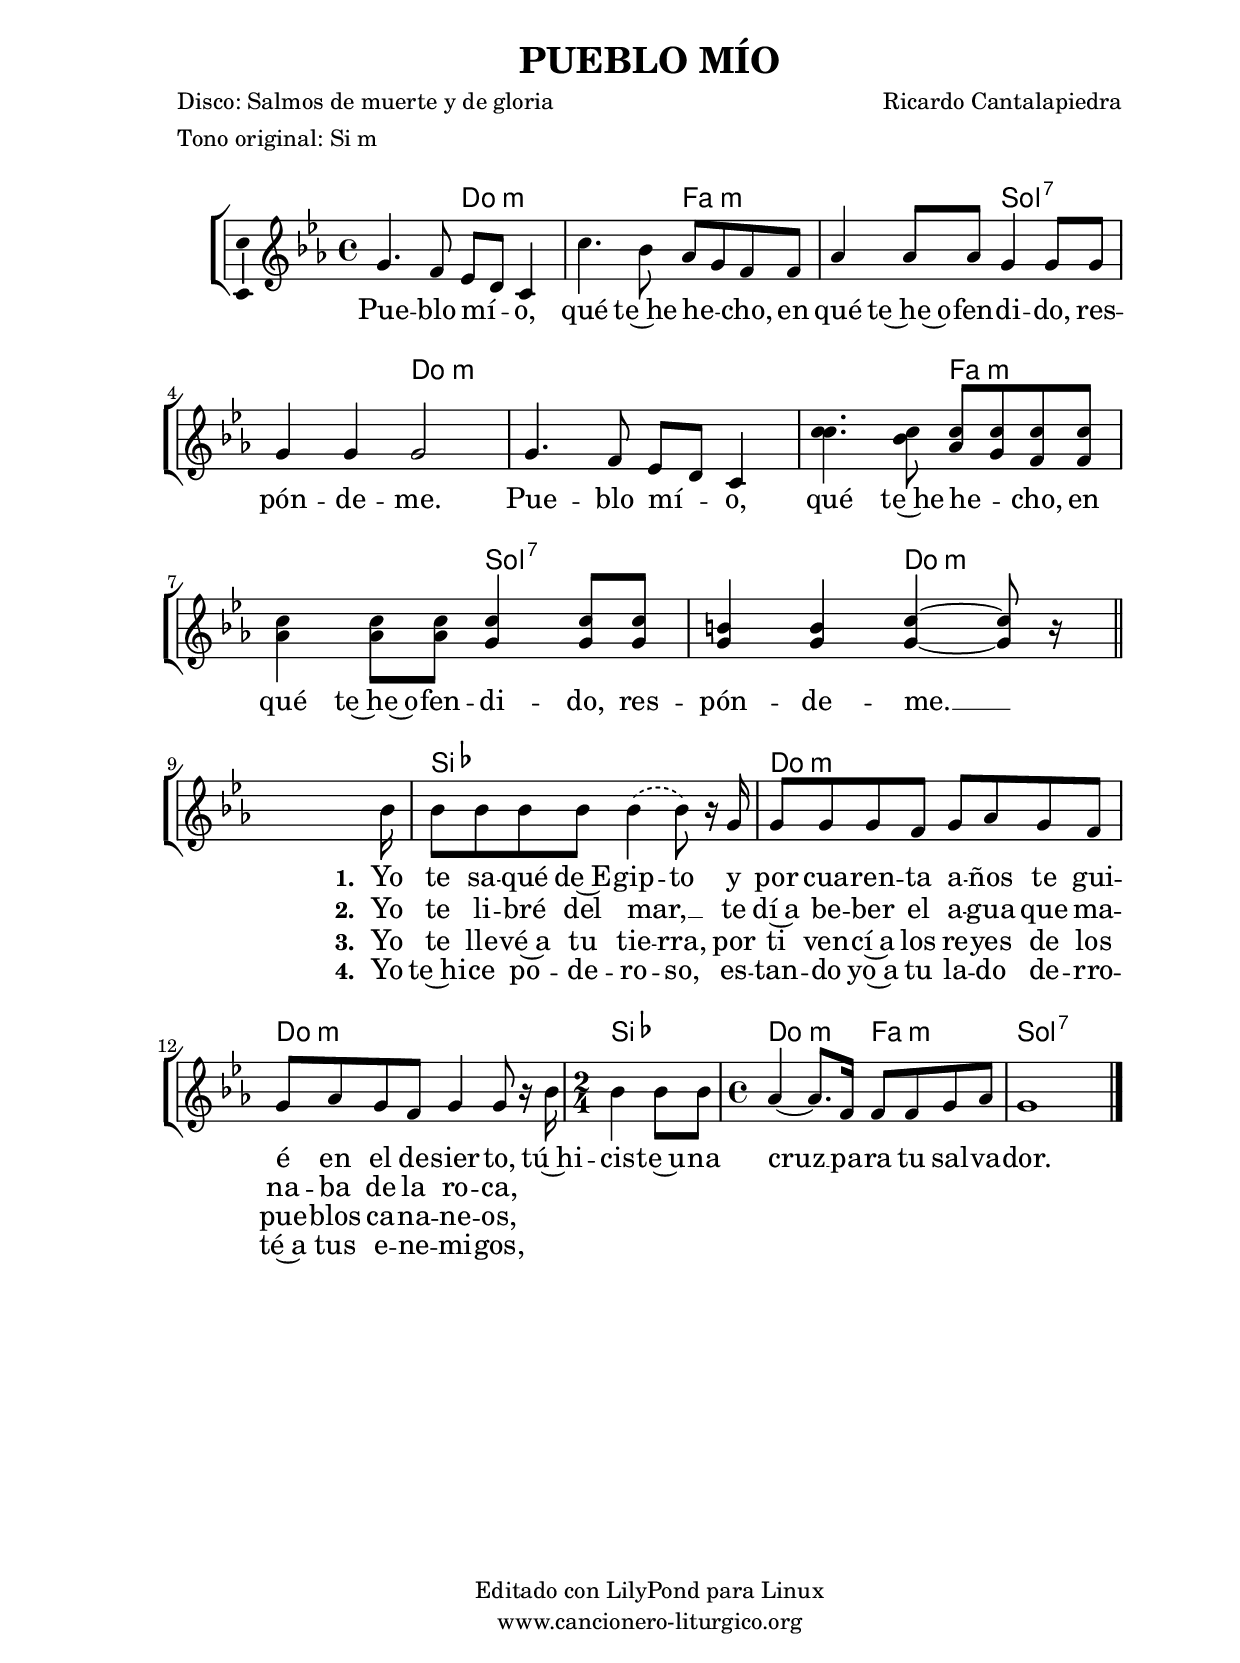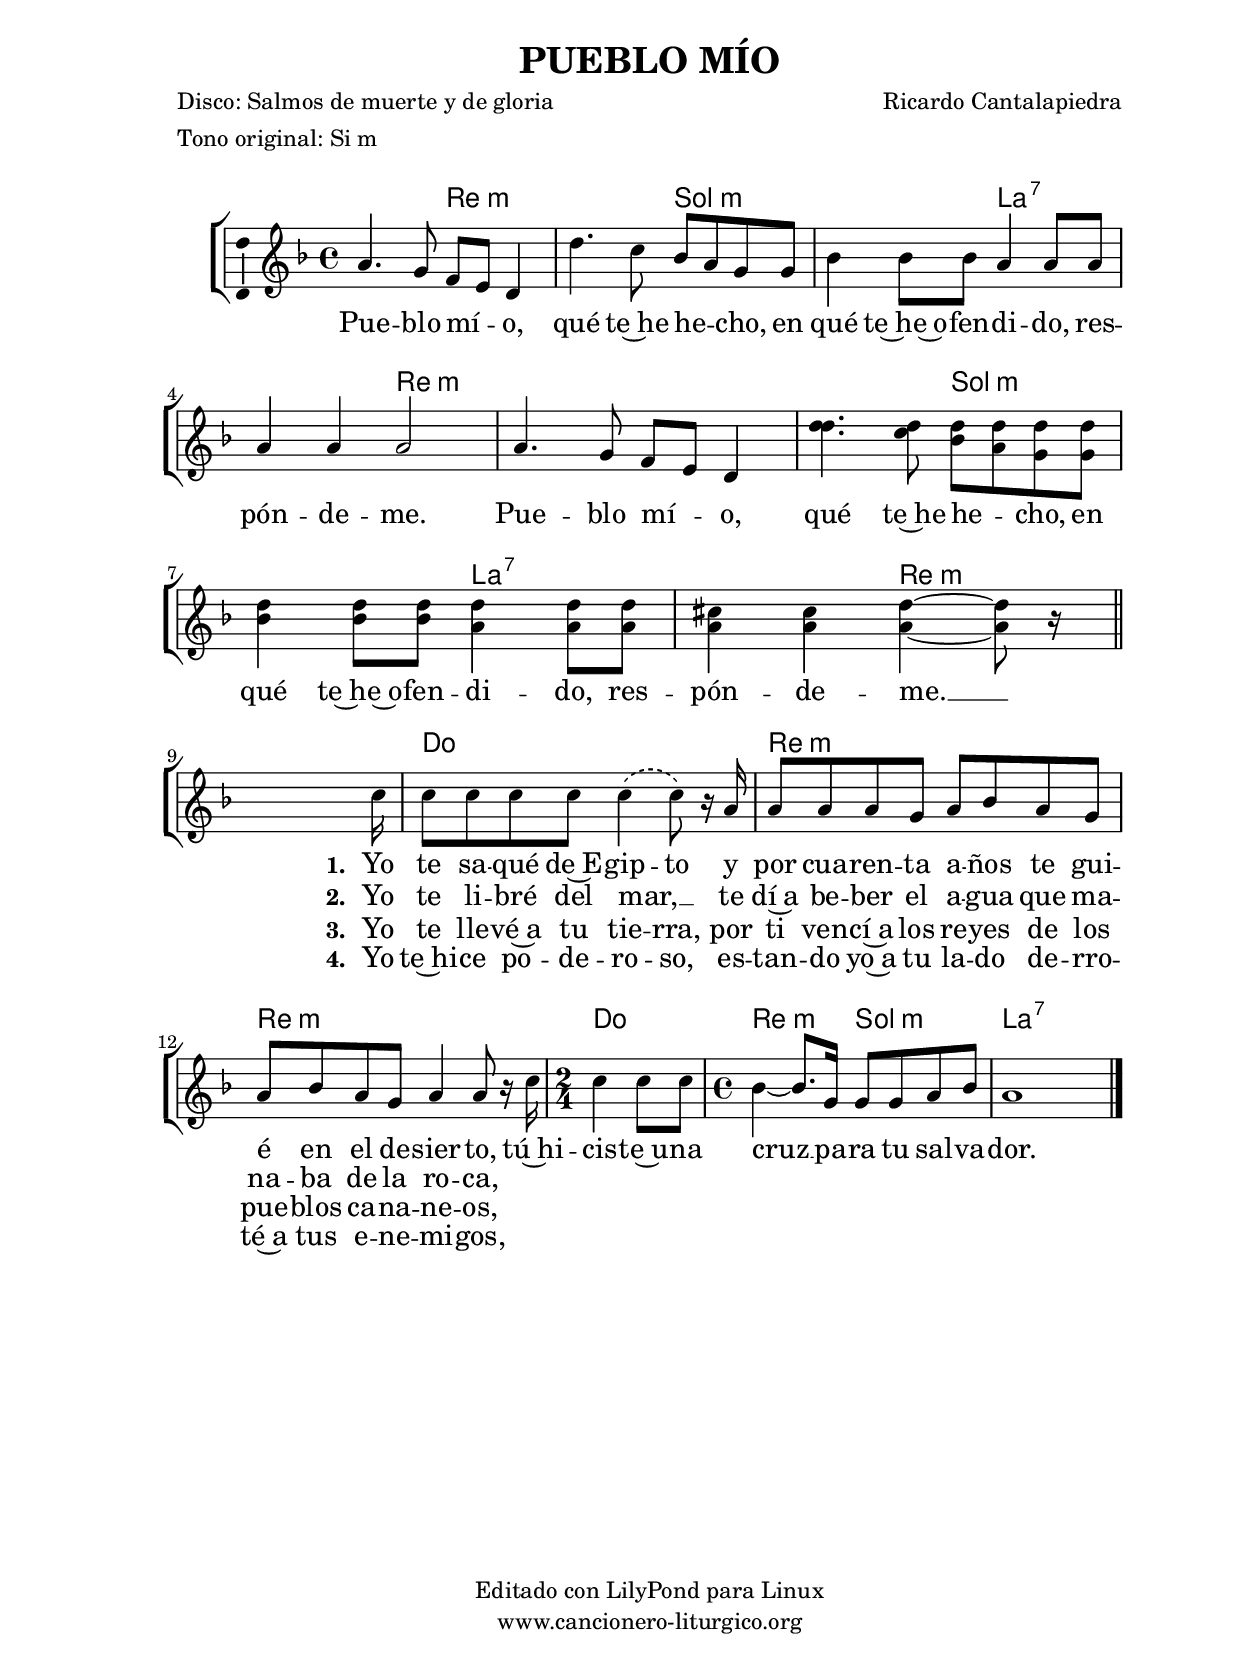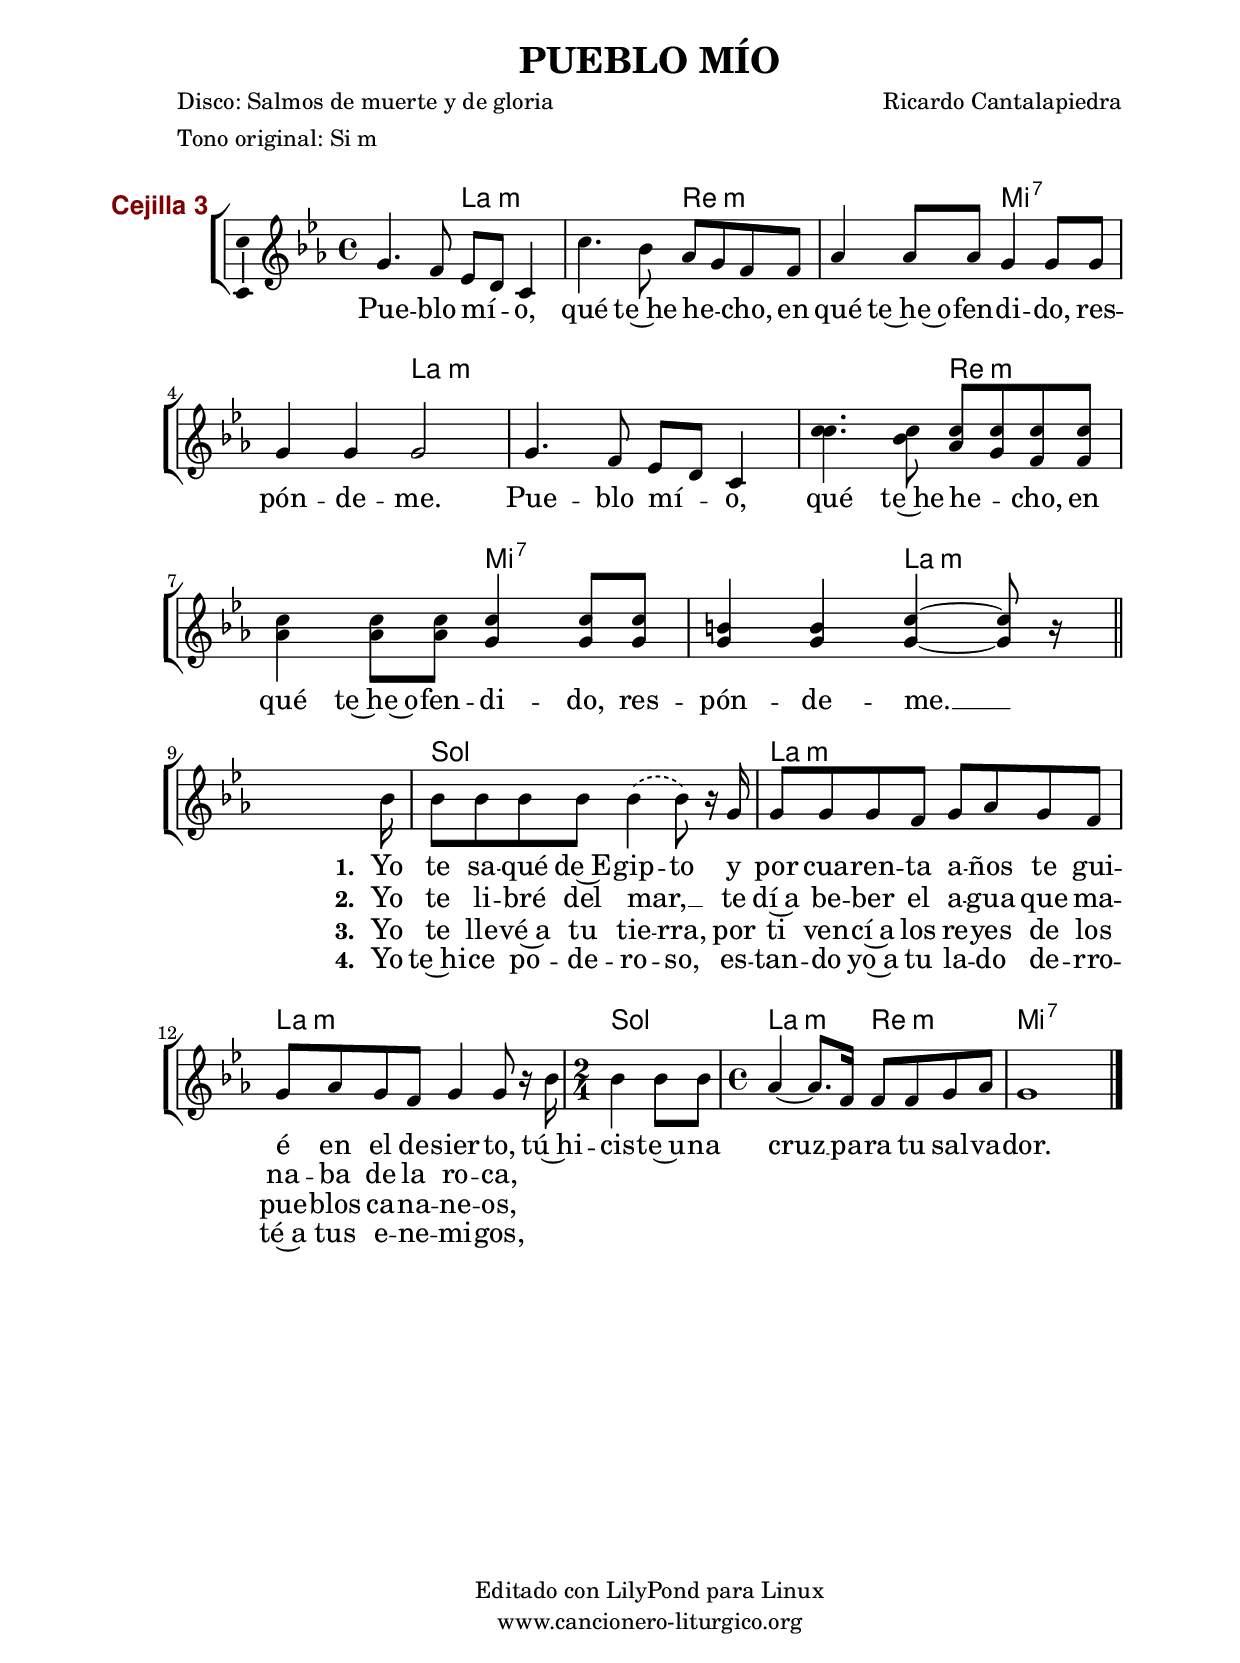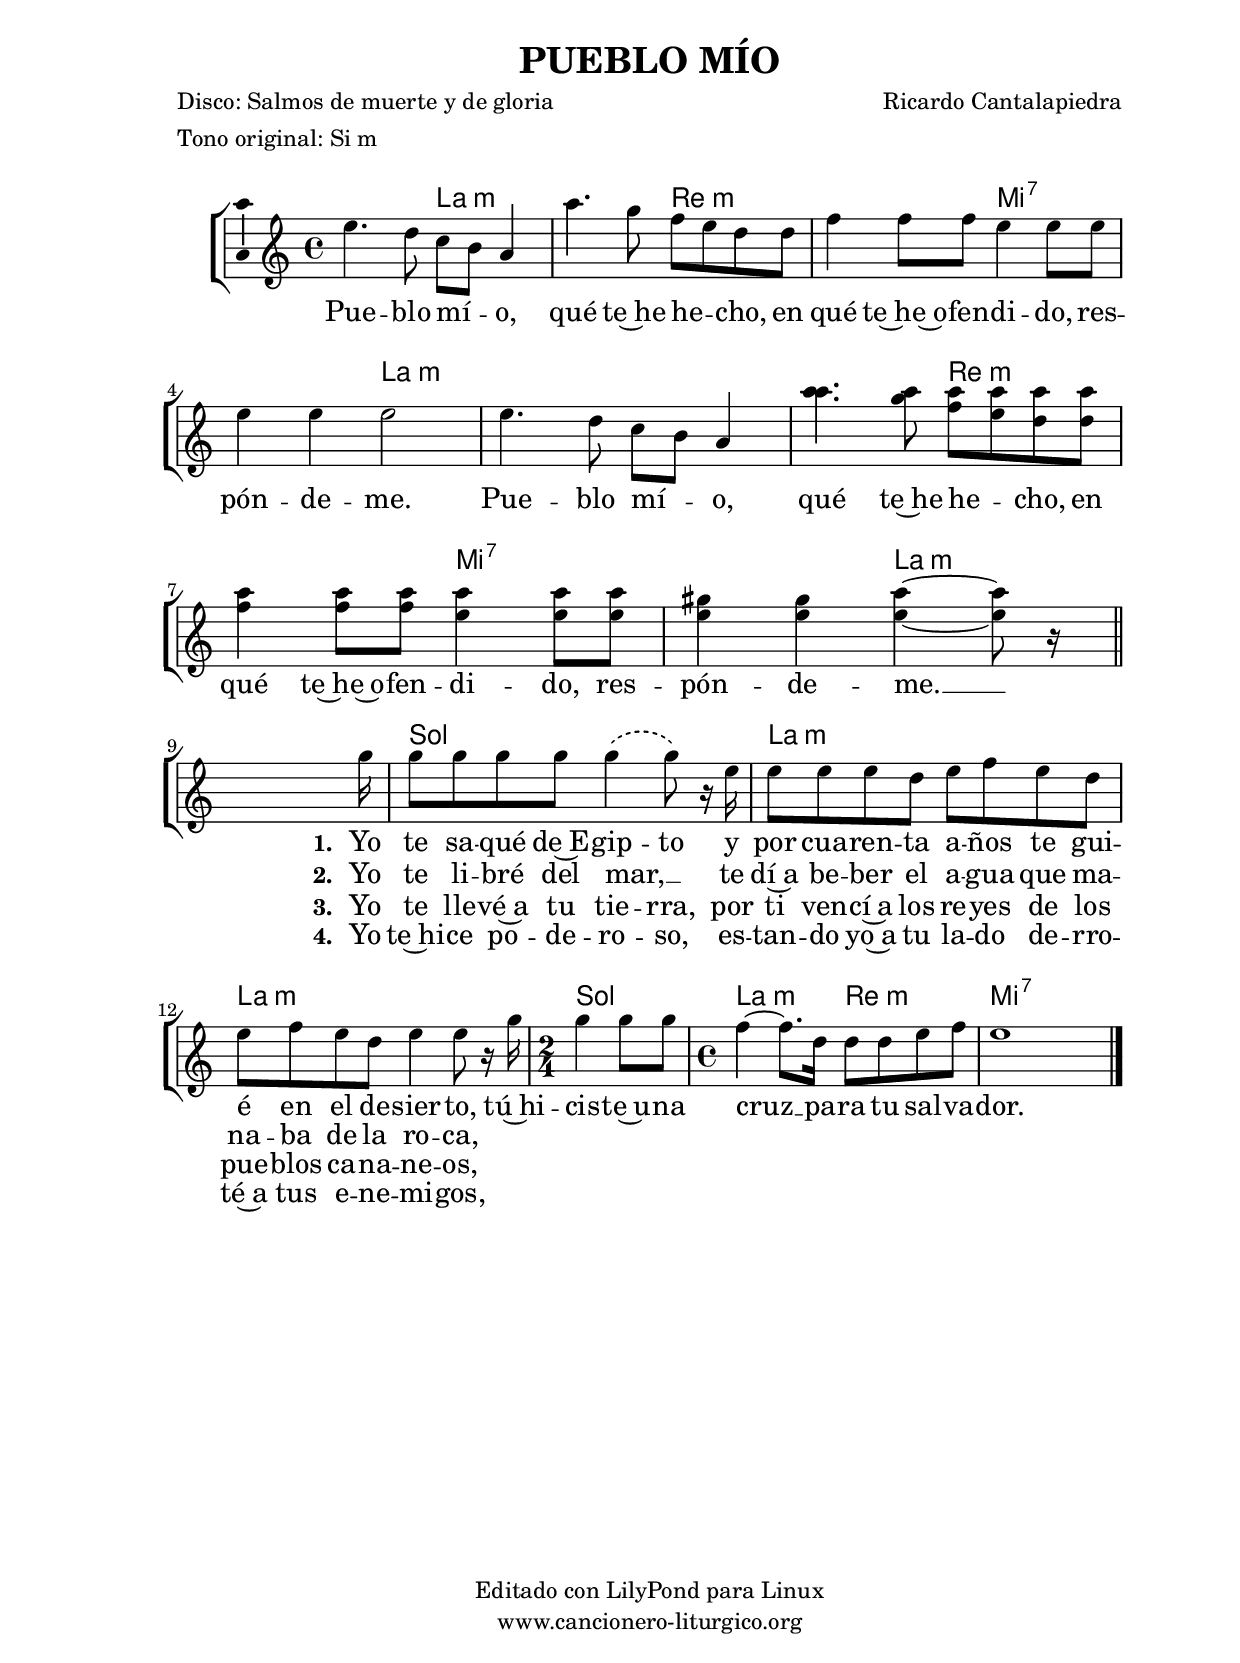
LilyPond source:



%versión de lilypond para la que se ha escrito esta partitura:
\version "2.16.0"

	%Tamaño papel
	#(set-default-paper-size "a4")
	%Tamaño partitura
	#(set-global-staff-size 20)
	%No responde al pulsar sobre una nota
	#(ly:set-option 'point-and-click #f)

%parámetros del encabezamiento:
\header {
	title = "PUEBLO MÍO"
	subtitle = ""
	composer = "Ricardo Cantalapiedra"
	poet = "Disco: Salmos de muerte y de gloria"
	meter = "Tono original: Si m"
	arranger = ""
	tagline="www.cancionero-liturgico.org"
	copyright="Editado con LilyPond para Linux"
	tiempo = "Cuaresma"
	usos = "Comunión"
	letra = ""
	}

%parámetros asociados al papel:
\paper  {
	oddHeaderMarkup = \markup {\fill-line { \on-the-fly #not-first-page \fromproperty #'header:title \on-the-fly #not-first-page \fromproperty #'header:composer }}
	evenHeaderMarkup = \markup {\fill-line { \fromproperty #'header:composer \fromproperty #'header:title }}
	#(set-paper-size "a4")
	print-page-number = ##f
	first-page-number = 1
	print-first-page-number = ##f
%	head-separation = 3.0 \cm
	top-margin = 2.0 \cm
	bottom-margin = 0.5\cm
%%%	bottom-margin = -2.0\cm
	left-margin = 3.0 \cm
	line-width = 16.0 \cm 
	indent = 8\mm
	interscoreline = 2.\mm
	between-system-space = 15\mm
%	para que las partituras no llenen la hoja:
	ragged-bottom = ##t
%	idem para la última hoja:
	ragged-last-bottom = ##f
%	para que las partituras llenen el ancho del papel:
	ragged-last = ##f
	after-title-space = 2.5 \cm
%page-count=1
%system-count=8

	%Flexible Vertical Spacing
%	markup-markup-spacing =
%	#'((basic-distance . 15) (minimum-distance . 15) (padding . 3))
	markup-system-spacing =
	#'((basic-distance . 15) (minimum-distance . 15) (padding . 3))
	system-system-spacing =
	#'((basic-distance . 15) (minimum-distance . 15) (padding . 3))
	score-system-spacing =
	#'((basic-distance . 15) (minimum-distance . 15) (padding . 5))
%	top-system-spacing = % header
%	#'((basic-distance . 8) (minimum-distance . 0) (padding . 0))
%	top-markup-spacing =
%	#'((basic-distance . 20) (minimum-distance . 20) (padding . 0))
	last-bottom-spacing = % footer
	#'((basic-distance . 5) (minimum-distance . 5) (padding . 0))
%	score-markup-spacing =
%	#'((basic-distance . 16) (minimum-distance . 13) (padding . 0))

	}


%parámetros que afectan a toda la partitura:
global =  {
	%clave de sol (G):
	\clef G
	%armadura:
	\transpose b c
	\key b \minor
	\tempo 4=100
	\set Score.tempoHideNote = ##t
	}


acordes = {
	\italianChords
	\chordmode {
	\transpose b c
{

s2 b2:m s e:m s fis:7 s b:m
s2 b2:m s e:m s fis:7 s b:m

s2 s
a2 s b:m s b:m s a b:m e:m fis:7 s

}
}
}

melodia = 
	\transpose b c
{
	\relative c''{
\time 4/4

\phrasingSlurDashed

fis4. e8 d cis b4
b'4. a8 g fis e e
g4 g8 g fis4 fis8 fis
fis4 fis fis2

fis4. e8 d cis b4
<<
{
b'4. b8 b b b b
b4 b8 b b4 b8 b
ais4 ais b4~b8 r16 s16
}
{
b4. a8 g fis e e
g4 g8 g fis4 fis8 fis
fis4 fis fis4~fis8 r16 s16
}
>>

\bar "||"
\break

s2. s8. a16
a8 a a a a4 \(a8\) r16 fis16
fis8 fis fis e fis g fis e
fis8 g fis e fis4 fis8 r16 a16

\time 2/4
a4 a8 a
\time 4/4
g4~g8. e16 e8 e fis g
fis1

\bar "|."
	}
	}


texto = \lyricmode {
Pue -- blo mí -- _ o,
qué te~he he -- _ cho,
en qué te~he~o -- fen -- di -- do,
res -- pón -- de -- me.

Pue -- blo mí -- _ o,
qué te~he he -- _ cho,
en qué te~he~o -- fen -- di -- do,
res -- pón -- de -- me. __

\set stanza =#"1. " Yo te sa -- qué de~E -- gip -- to
y por cua -- ren -- ta a -- ños
te gui -- é en el de -- sier -- to,
tú~hi -- cis -- te~u -- na cruz __
pa -- ra tu sal -- va -- dor.

	}

textodos = \lyricmode {
\skip1 \skip1 \skip1 \skip1 \skip1 \skip1
\skip1 \skip1 \skip1 \skip1 \skip1 \skip1
\skip1 \skip1 \skip1 \skip1 \skip1 \skip1
\skip1 \skip1 \skip1 \skip1 \skip1 \skip1
\skip1 \skip1 \skip1 \skip1 \skip1 \skip1
\skip1 \skip1 \skip1 \skip1 \skip1 \skip1
\skip1 \skip1 \skip1 \skip1

\set stanza =#"2. " Yo te li -- bré del mar, __ _
te dí~a be -- ber el a -- gua
que ma -- na -- ba de la ro -- ca,

	}

textotres = \lyricmode {
\skip1 \skip1 \skip1 \skip1 \skip1 \skip1
\skip1 \skip1 \skip1 \skip1 \skip1 \skip1
\skip1 \skip1 \skip1 \skip1 \skip1 \skip1
\skip1 \skip1 \skip1 \skip1 \skip1 \skip1
\skip1 \skip1 \skip1 \skip1 \skip1 \skip1
\skip1 \skip1 \skip1 \skip1 \skip1 \skip1
\skip1 \skip1 \skip1 \skip1

\set stanza =#"3. " Yo te lle -- vé~a tu tie -- rra,
por ti ven -- cí~a los re -- yes
de los pue -- blos ca -- na -- ne -- os,

	}

textocuatro = \lyricmode {
\skip1 \skip1 \skip1 \skip1 \skip1 \skip1
\skip1 \skip1 \skip1 \skip1 \skip1 \skip1
\skip1 \skip1 \skip1 \skip1 \skip1 \skip1
\skip1 \skip1 \skip1 \skip1 \skip1 \skip1
\skip1 \skip1 \skip1 \skip1 \skip1 \skip1
\skip1 \skip1 \skip1 \skip1 \skip1 \skip1
\skip1 \skip1 \skip1 \skip1

\set stanza =#"4. " Yo te~hi -- ce po -- de -- ro -- so,
es -- tan -- do yo~a tu la -- do
de -- rro -- té~a tus e -- ne -- mi -- gos,

	}


acordesStaff = \context ChordNames = acordesStaff <<
	\set chordChanges = ##t
	\acordes
	>>


%%%%%%%%%%%%%%%%%%%%%%%%%%%%%%%%%%% CEJILLA %%%%%%%%%%%%%%%%%%%%%%%%%%%%%%%%%%%
acordescejilla = {
%%%	\override ChordNames.ChordName #'font-size = #-1
%%%	\override ChordNames.ChordName #'font-series = #'bold
	\transpose c a {
		\acordes
		}
	}

acordescejillaStaff = \context ChordNames = acordescejillaStaff <<
	\set Staff.instrumentName = \markup \with-color #darkred \larger \bold \sans "Cejilla 3"
	\set chordChanges = ##t
	\acordescejilla
	>>
%%%%%%%%%%%%%%%%%%%%%%%%%%%%%%%%%%% CEJILLA %%%%%%%%%%%%%%%%%%%%%%%%%%%%%%%%%%%


vozStaff = \context Voice = vozStaff
\with {\consists "Ambitus_engraver"}
<<
%	\set Staff.instrumentName = ""
%	\set Staff.shortInstrumentName = ""
%	\set Staff.midiInstrument = #"clarinet"
%	\set Staff.midiInstrument = #"cello"
%	\set Staff.midiInstrument = #"flute"
	\set Staff.midiInstrument = #"electric guitar (jazz)"
%	\set Staff.midiInstrument = #"english horn"
%	\set Staff.midiInstrument = #"violin"
%	\set Staff.midiInstrument = #"glockenspiel"
	\set Staff.midiMinimumVolume = #0.7
	\set Staff.midiMaximumVolume = #0.9
	\global
	\melodia
	>>

textoStaff = \context Lyrics = textoStaff <<
	\lyricsto vozStaff \texto
	>>

textodosStaff = \context Lyrics = textodosStaff <<
	\lyricsto vozStaff \textodos
	>>

textotresStaff = \context Lyrics = textotresStaff <<
	\lyricsto vozStaff \textotres
	>>

textocuatroStaff = \context Lyrics = textocuatroStaff <<
	\lyricsto vozStaff \textocuatro
	>>


\book {
	\score {
		\context ChoirStaff {
			\override StaffGroup.SystemStartBracket #'collapse-height = #1
			\override Score.SystemStartBar #'collapse-height = #1
			<<
			\acordesStaff
			\vozStaff
			\textoStaff
			\textodosStaff
			\textotresStaff
			\textocuatroStaff
			>>
			}
		\layout {
	    		\context {
				\Lyrics
				\override LyricText #'font-size = #2
				}
	   		 \context {
				\Score
				\override StaffSymbol #'staff-space = #(magstep +3)
				}
			}
		}
	\score {
		\unfoldRepeats
		\context ChoirStaff {
			<<
			\acordesStaff
			\vozStaff
			>>
			}
		\midi {
	  		\context {
	  			\Score
				tempoWholesPerMinute = #(ly:make-moment 70 4)
				}
			}
		}
	}


%Partitura para guitarra
#(define output-suffix "G")
\book {
	\score {
		\context ChoirStaff {
			\override StaffGroup.SystemStartBracket #'collapse-height = #1
			\override Score.SystemStartBar #'collapse-height = #1
			<<
			\acordescejillaStaff
			\vozStaff
			\textoStaff
			\textodosStaff
			\textotresStaff
			\textocuatroStaff
			>>
			}
		\layout {
%%%%%%%%%%%%%%%%%%%%%%%%%%%%%%%%%%% CEJILLA %%%%%%%%%%%%%%%%%%%%%%%%%%%%%%%%%%%
			\context {
				\ChordNames \consists Instrument_name_engraver
				}
%%%%%%%%%%%%%%%%%%%%%%%%%%%%%%%%%%% CEJILLA %%%%%%%%%%%%%%%%%%%%%%%%%%%%%%%%%%%
	    		\context {
				\Lyrics
				\override LyricText #'font-size = #2
				}
	   		 \context {
				\Score
				\override StaffSymbol #'staff-space = #(magstep +3)
				}
			}
		}
	}


#(define output-suffix "C")
\book {
	\score {
		\context ChoirStaff {
			\override StaffGroup.SystemStartBracket #'collapse-height = #1
			\override Score.SystemStartBar #'collapse-height = #1
\transpose c d
			<<
			\acordesStaff
			\vozStaff
			\textoStaff
			\textodosStaff
			\textotresStaff
			\textocuatroStaff
			>>
			}
		\layout {
	    		\context {
				\Lyrics
				\override LyricText #'font-size = #2
				}
	   		 \context {
				\Score
				\override StaffSymbol #'staff-space = #(magstep +3)
				}
			}
		}
	}


#(define output-suffix "S")
\book {
	\score {
		\context ChoirStaff {
			\override StaffGroup.SystemStartBracket #'collapse-height = #1
			\override Score.SystemStartBar #'collapse-height = #1
\transpose c a
			<<
			\acordesStaff
			\vozStaff
			\textoStaff
			\textodosStaff
			\textotresStaff
			\textocuatroStaff
			>>
			}
		\layout {
	    		\context {
				\Lyrics
				\override LyricText #'font-size = #2
				}
	   		 \context {
				\Score
				\override StaffSymbol #'staff-space = #(magstep +3)
				}
			}
		}
	}


